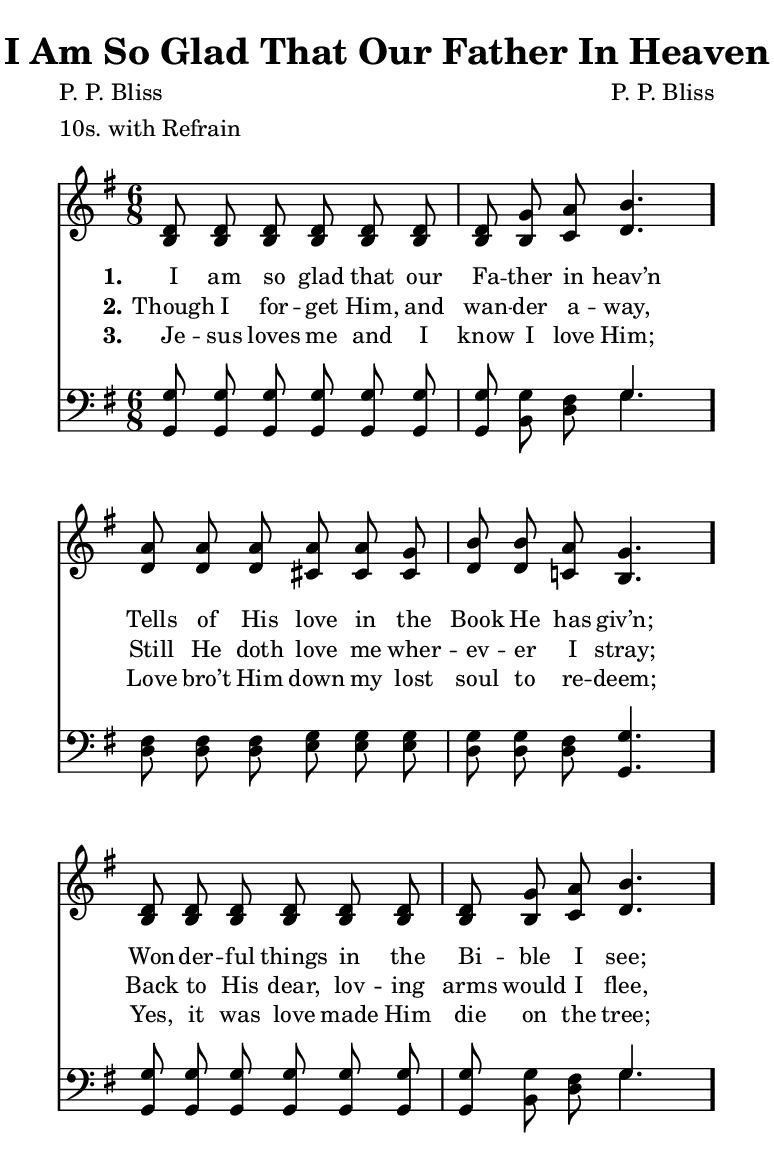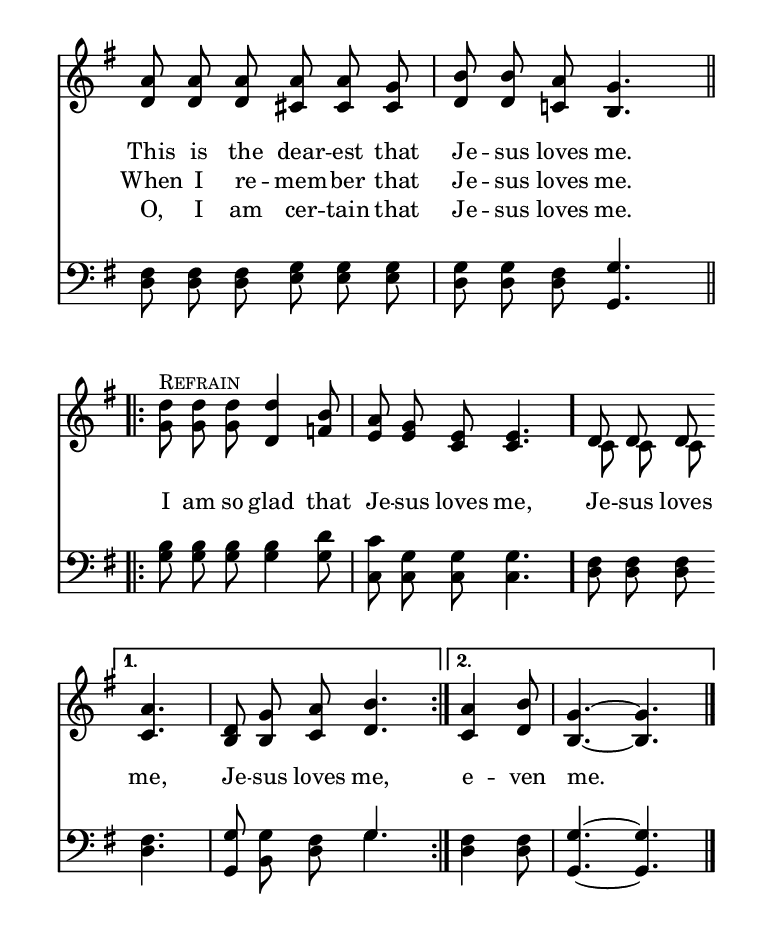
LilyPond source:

\include "common/global.ily"
\paper {
  \include "common/paper.ily"
  system-count = #(cond (is-eogsized 5) (#t #f)) % original has five systems
}

\header{
  %children
  hymnnumber = "335"
  title = "I Am So Glad That Our Father In Heaven"
  tunename = ""
  meter = "10s. with Refrain"
  poet = "P. P. Bliss"
  composer = "P. P. Bliss"
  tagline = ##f
}

global = {
  \include "common/overrides.ily"
  \override Staff.TimeSignature.style = #'numbered
  \time 6/8
  \override Score.MetronomeMark.transparent = ##t % hide all fermata changes too
  \tempo 4=80
  \key g \major
  \autoBeamOff
}

notesSoprano = {
\global
\relative c' {

  d8 d d d d d | d g a b4. |
  a8 a a a a g | b b a g4. |
  d8 d d d d d | d g a b4. |
  a8 a a a a g | b b a g4. | \bar ".|:-||" \eogbreak

  \repeat volta 2 {
    d'8^\markup { \small \caps "Refrain" } d d d4 b8 | a g e e4. |
    d8 d d
  } \alternative {
    { a'4. | d,8 g a b4. }
    { a4 b8 g4. ~ g }
  }

  \bar "|."

}
}

notesAlto = {
\global
\relative e' {

  b8 b b b b b | b b c d4. |
  d8 d d cis cis cis | d d c! b4. |
  b8 b b b b b | b b c d4. |
  d8 d d cis cis cis | d d c! b4. |

  \repeat volta 2 {
    g'8 g g d4 f8 | e e c c4. |
    c8 c c
  } \alternative {
    { c4. | b8 b c d4. }
    { c4 d8 b4. ~ b }
  }

}
}

notesTenor = {
\global
\relative a {

  g8 g g g g g | g g fis g4. |
  fis8 fis fis g g g | g g fis g4. |
  g8 g g g g g | g g fis g4. |
  fis8 fis fis g g g | g g fis g4. |

  \repeat volta 2 {
    b8 b b b4 d8 | c g g g4. |
    fis8 fis fis
  } \alternative {
    { fis4. | g8 g fis g4. }
    { fis4 fis8 g4. ~ g }
  }

}
}

notesBass = {
\global
\relative f, {

    g8 g g g g g | g b d g4. |
    d8 d d e e e | d d d g,4. |
    g8 g g g g g | g b d g4. |
    d8 d d e e e | d d d g,4. |

  \repeat volta 2 {
    g'8 g g g4 g8 | c,8 c c c4. |
    d8 d d
  } \alternative {
    { d4. | g,8 b d g4. }
    { d4 d8 g,4. ~ g }
  }

}
}

Refrain = \lyricmode {

I am so glad that Je -- sus loves me, \bar "."
Je -- sus loves me, Je -- sus loves me, %{HIDE>%} e -- ven me. %{<HIDE%}
I am so glad that Je -- sus loves me,
Je -- sus loves e -- ven me.

}

wordsA = \lyricmode {
\set stanza = "1."

I am so glad that our Fa -- ther in heav’n \bar "."
Tells of His love in the Book He has giv’n; \bar "."
Won -- der -- ful things in the Bi -- ble I see; \bar "."
This is the dear -- est that Je -- sus loves me.

}

wordsB = \lyricmode {
\set stanza = "2."

Though I for -- get Him, and wan -- der a -- way,
Still He doth love me wher -- ev -- er I stray;
Back to His dear, lov -- ing arms would I flee,
When I re -- mem -- ber that Je -- sus loves me.

\Refrain

}

wordsC = \lyricmode {
\set stanza = "3."

Je -- sus loves me and I know I love Him;
Love bro’t Him down my lost soul to re -- deem;
Yes, it was love made Him die on the tree;
O, I am cer -- tain that Je -- sus loves me.

}

\score {
  \context ChoirStaff <<
    \context Staff = upper <<
      \set Staff.autoBeaming = ##f
      \set ChoirStaff.systemStartDelimiter = #'SystemStartBar
      \set ChoirStaff.printPartCombineTexts = ##f
      \partcombine #'(2 . 9) \notesSoprano \notesAlto
      \context NullVoice = sopranos { \voiceOne << \notesSoprano >> }
      \context NullVoice = altos { \voiceTwo << \notesAlto >> }
      \context Lyrics = one   \lyricsto sopranos \wordsA
      \context Lyrics = two   \lyricsto sopranos \wordsB
      \context Lyrics = three \lyricsto sopranos \wordsC
    >>
    \context Staff = men <<
      \set Staff.autoBeaming = ##f
      \clef bass
      \set ChoirStaff.printPartCombineTexts = ##f
      \partcombine #'(2 . 9) \notesTenor \notesBass
      \context NullVoice = tenors { \voiceOne << \notesTenor >> }
      \context NullVoice = basses { \voiceTwo << \notesBass >> }
    >>
  >>
  \layout {
    \include "common/layout.ily"
  }
}

\score {
  \unfoldRepeats \context ChoirStaff <<
    \context Staff = upper <<
      \context Voice = sopranos { \voiceOne << \notesSoprano >> }
      \context Voice = altos { \voiceTwo << \notesAlto >> }
    >>
    \context Staff = men <<
      \context Voice = tenors { \voiceOne << \notesTenor >> }
      \context Voice = basses { \voiceTwo << \notesBass >> }
    >>
  >>
  \midi{
    \include "common/midi.ily"
  }
}

\version "2.19.49"  % necessary for upgrading to future LilyPond versions.

% vi:set et ts=2 sw=2 ai nocindent syntax=lilypond:
